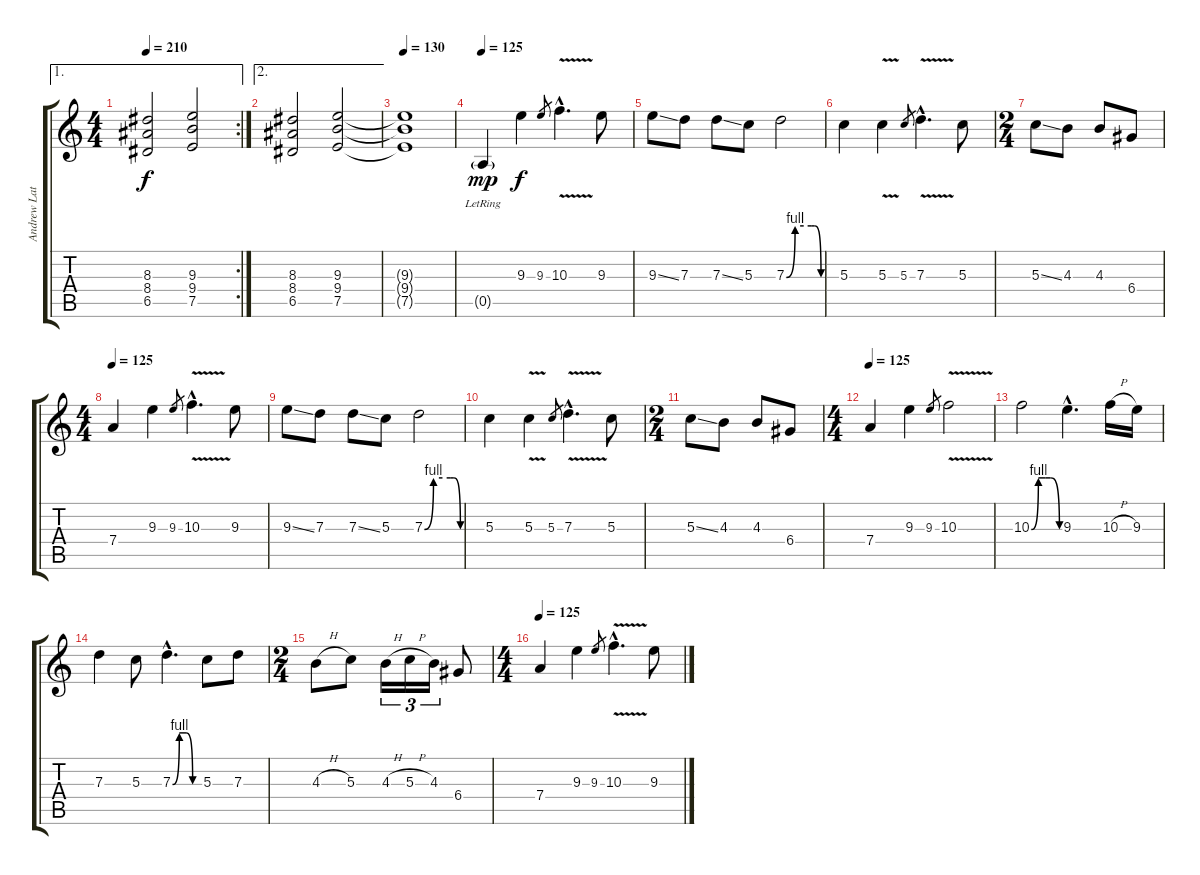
\track ("Andrew Latimer" "Andrew Lat") {instrument overdrivenguitar}
\staff {score tabs}
\tuning (E4 B3 G3 D3 A2 E2) {hide}
\ae 1
\rc 2
\ts (4 4)
\tempo 210
\clef g2
\ks c
(8.3 8.4 6.5).2{dy f} (9.3 9.4 7.5).2 |
\ae 2
(8.3 8.4 6.5).2 (9.3 9.4 7.5).2 |
\tempo 130
(9.3{t} 9.4{t} 7.5{t}).1 |
\tempo 125
0.5{g lr}.4{dy mp instrument electricguitarjazz} 9.3.4{dy f} 9.3.8{gr} 10.3{v hac}.4{d} 9.3.8 |
9.3{ss}.8 7.3.8 7.3{ss}.8 5.3.8 7.3{be (custom 0 0 15 4 30 4 43 4 49 4 60 0)}.2 |
5.3.4 5.3{v}.4 5.3.8{gr} 7.3{v hac}.4{d} 5.3.8 |
\ts (2 4)
5.3{ss}.8 4.3.8 4.3.8 6.4.8 |
\ts (4 4)
\tempo 125
7.4.4{instrument electricguitarjazz} 9.3.4 9.3.8{gr} 10.3{v hac}.4{d} 9.3.8 |
9.3{ss}.8 7.3.8 7.3{ss}.8 5.3.8 7.3{be (custom 0 0 15 4 30 4 43 4 49 4 60 0)}.2 |
5.3.4 5.3{v}.4 5.3.8{gr} 7.3{v hac}.4{d} 5.3.8 |
\ts (2 4)
5.3{ss}.8 4.3.8 4.3.8 6.4.8 |
\ts (4 4)
\tempo 125
7.4.4{instrument electricguitarjazz} 9.3.4 9.3.8{gr} 10.3{v}.2 |
10.3{be (custom 0 0 15 4 30 4 41 4 60 0)}.2 9.3{hac}.4{d} 10.3{h}.16 9.3.16 |
7.3.4 5.3.8 7.3{be (custom 0 0 15 4 30 4 45 0 60 0) hac}.4{d} 5.3.8 7.3.8 |
\ts (2 4)
4.3{h}.8 5.3.8 4.3{h}.16{tu (3 2)} 5.3{h}.16{tu (3 2)} 4.3.16{tu (3 2)} 6.4.8 |
\ts (4 4)
\tempo 125
7.4.4{instrument electricguitarjazz} 9.3.4 9.3.8{gr} 10.3{v hac}.4{d} 9.3.8
